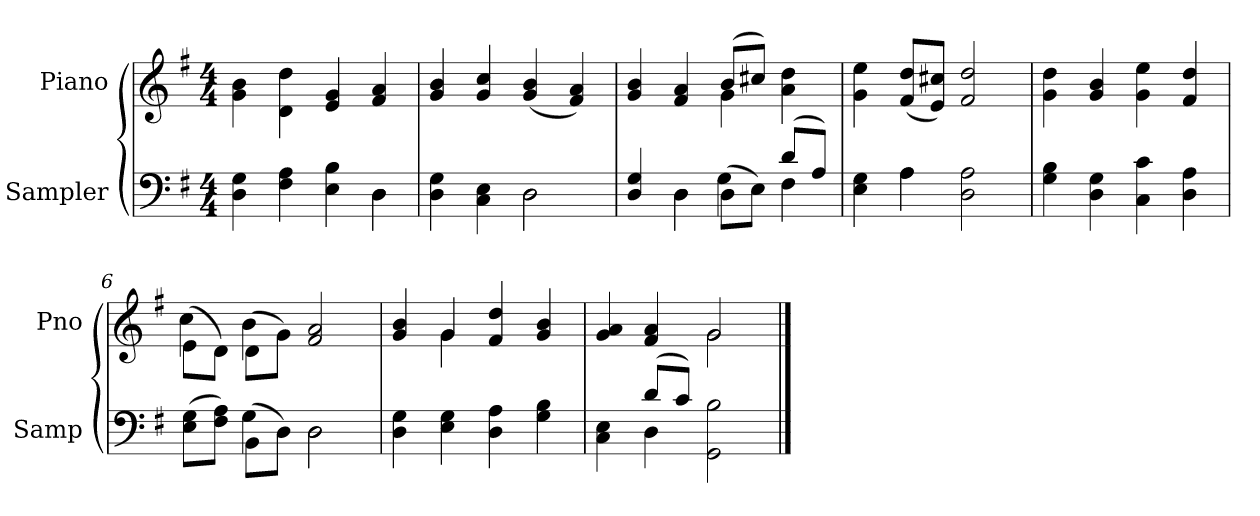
**kern	**kern
*part2	*part1
*staff2	*staff1
*I"Sampler	*I"Piano
*I'Samp	*I'Pno
*clefF4	*clefG2
*k[f#]	*k[f#]
*G:	*G:
*M4/4	*M4/4
=1	=1
*^	*
4D 4G	2.ryy	4g\ 4b\
4F# 4A	.	4d\ 4dd\
4E 4B	.	4e 4g
4D\	4D	4f# 4a
=2	=2	=2
4D 4G	2ryy	4g 4b
4C 4E	.	4g 4cc
2D\	2D	(4g 4b
.	.	4f# 4a)
=3	=3	=3
*	*	*^
4D/ 4G/	4ryy	4g 4b	2ryy
4D\	4D	4f# 4a	.
(8D\L	4G	(8b/L	4g
8E\J)	.	8cc#X/J)	.
(8d/L	4F#	4a 4dd	4ryy
8A/J)	.	.	.
*	*	*v	*v
=4	=4	=4
4E 4G	4ryy	4g 4ee
4A\	4A	(8f#/ 8dd/L
.	.	8e/ 8cc#X/J)
2D 2A	2ryy	2f# 2dd
*v	*v	*
=5	=5
4G 4B	4g 4dd
4D 4G	4g 4b
4C\ 4c\	4g 4ee
4D\ 4A\	4f# 4dd
=6	=6
*^	*^
(8E\ 8G\L	4ryy	(8e\L	4cc
8F#\ 8A\J)	.	8d\J)	.
(8BB\L	4G	(8d\L	4b
8D\J)	.	8g\J)	.
2D\	2D	2f# 2a	2ryy
*v	*v	*	*
=7	=7	=7
4D 4G	4g 4b	4ryy
4E 4G	4g/	4g
4D 4A	4f# 4dd	2ryy
4G 4B	4g 4b	.
=8	=8	=8
*^	*	*
4C 4E	4ryy	4g 4a	2ryy
(8d/L	4D	4f# 4a	.
8c/J)	.	.	.
2GG 2B	2ryy	2g/	2g
*v	*v	*	*
*	*v	*v
==	==
*-	*-
